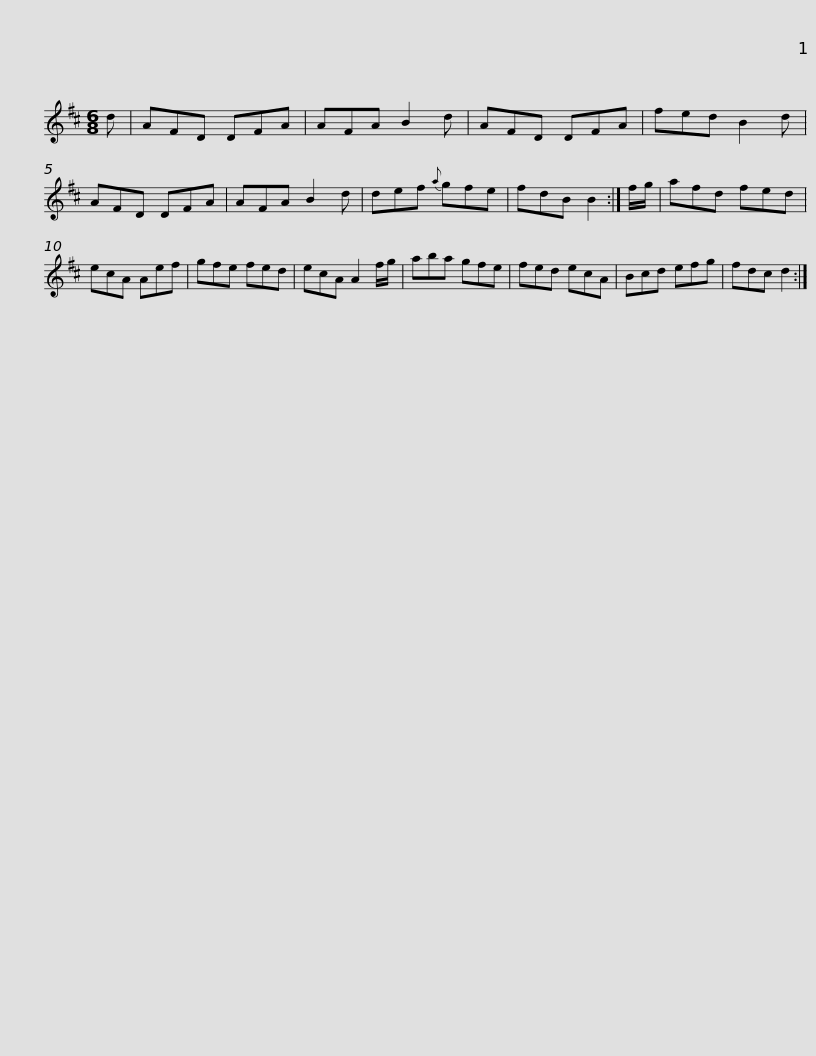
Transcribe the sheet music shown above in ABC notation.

X:1
L:1/8
M:6/8
I:linebreak $
K:D
V:1 treble
V:1
 d | AFD DFA | AFA B2 d | AFD DFA | fed B2 d | %5
 AFD DFA | AFA B2 d | def{a} gfe |$ fdB B2 :| f/g/ | %10
 afd fed | ecA Aef | gfe fed | ecA A2 f/g/ | aba gfe | %15
 fed ecA |$ Bcd efg | fdc d2 :| %18
